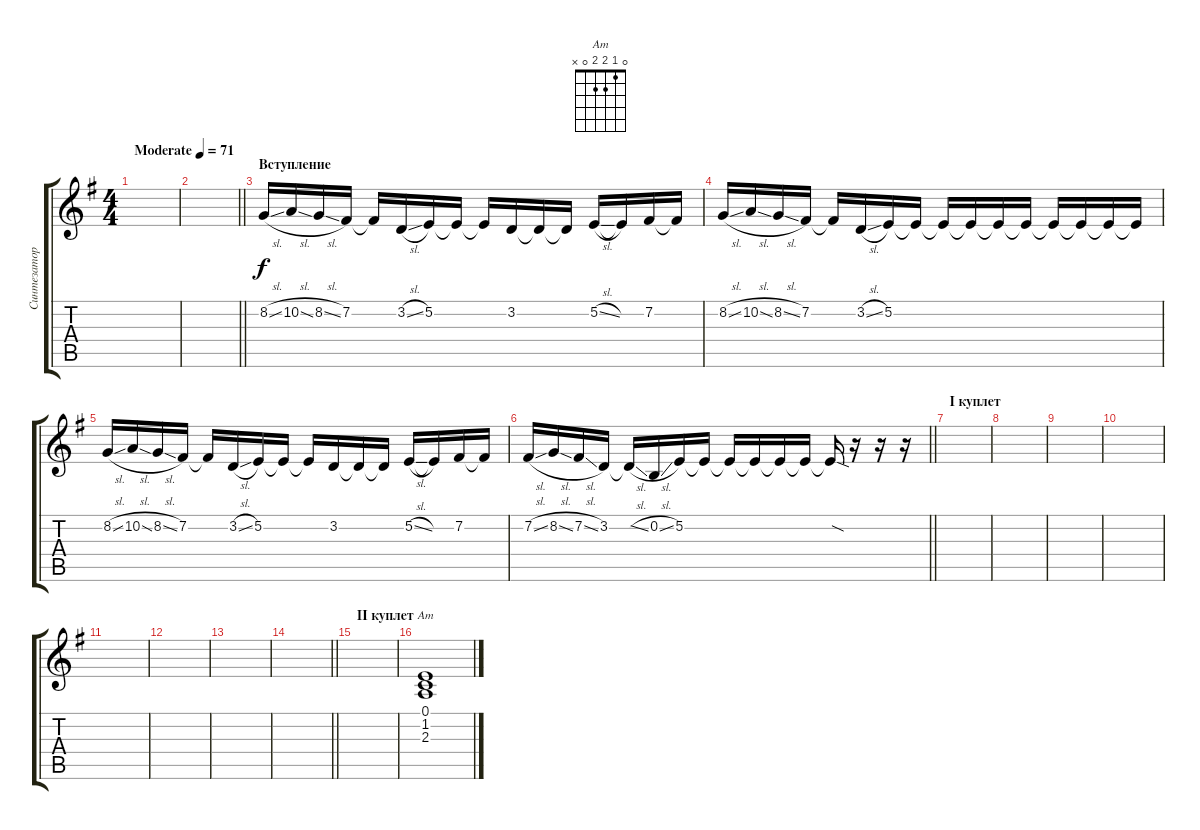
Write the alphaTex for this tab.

\track ("Синтезатор" "Синтезатор") {instrument lead2sawtooth}
\staff {score tabs}
\tuning (E4 B3 G3 D3 A2 E2) {hide}
\chord ("Am" 0 1 2 2 0 x)
\ts (4 4)
\section ("" "")
\tempo (71 "Moderate")
\clef g2
\ks eminor
|
\barLineRight lightlight
|
\section ("" "Вступление")
8.2{sl}.16 10.2{sl}.16 8.2{sl}.16 7.2.16 7.2{t}.16 3.2{sl}.16 5.2.16 5.2{t}.16 5.2{t}.16 3.2.16 3.2{t}.16 3.2{t}.16 5.2{sl}.16 5.2{t}.16 7.2.16 7.2{t}.16 |
8.2{sl}.16 10.2{sl}.16 8.2{sl}.16 7.2.16 7.2{t}.16 3.2{sl}.16 5.2.16 5.2{t}.16 5.2{t}.16 5.2{t}.16 5.2{t}.16 5.2{t}.16 5.2{t}.16 5.2{t}.16 5.2{t}.16 5.2{t}.16 |
8.2{sl}.16 10.2{sl}.16 8.2{sl}.16 7.2.16 7.2{t}.16 3.2{sl}.16 5.2.16 5.2{t}.16 5.2{t}.16 3.2.16 3.2{t}.16 3.2{t}.16 5.2{sl}.16 5.2{t}.16 7.2.16 7.2{t}.16 |
\barLineRight lightlight
7.2{sl}.16 8.2{sl}.16 7.2{sl}.16 3.2.16 3.2{sl t}.16 0.2{sl}.16 5.2.16 5.2{t}.16 5.2{t}.16 5.2{t}.16 5.2{t}.16 5.2{t}.16 5.2{sod t}.16 r.16 r.16 r.16 |
\section ("" "I куплет")
|
|
|
|
|
|
|
\barLineRight lightlight
|
\section ("" "II куплет")
|
(0.1 1.2 2.3).1{ch "Am" volume 9 instrument stringensemble2}
